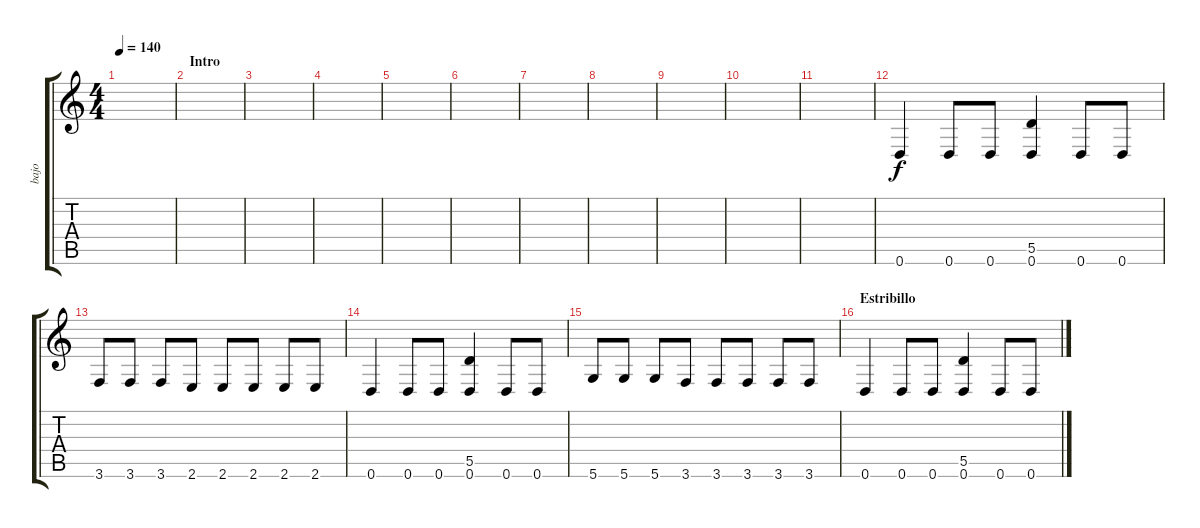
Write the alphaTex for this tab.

\track ("bajo" "bajo") {instrument electricbassfinger}
\staff {score tabs}
\tuning (E4 B3 G3 D3 A2 D2) {hide}
\ts (4 4)
\tempo 140
\clef g2
\ks c
|
\section ("" "Intro")
|
|
|
|
|
|
|
|
|
|
0.6.4 0.6.8 0.6.8 (5.5 0.6).4 0.6.8 0.6.8 |
3.6.8 3.6.8 3.6.8 2.6.8 2.6.8 2.6.8 2.6.8 2.6.8 |
0.6.4 0.6.8 0.6.8 (5.5 0.6).4 0.6.8 0.6.8 |
5.6.8 5.6.8 5.6.8 3.6.8 3.6.8 3.6.8 3.6.8 3.6.8 |
\section ("" "Estribillo")
0.6.4 0.6.8 0.6.8 (5.5 0.6).4 0.6.8 0.6.8
